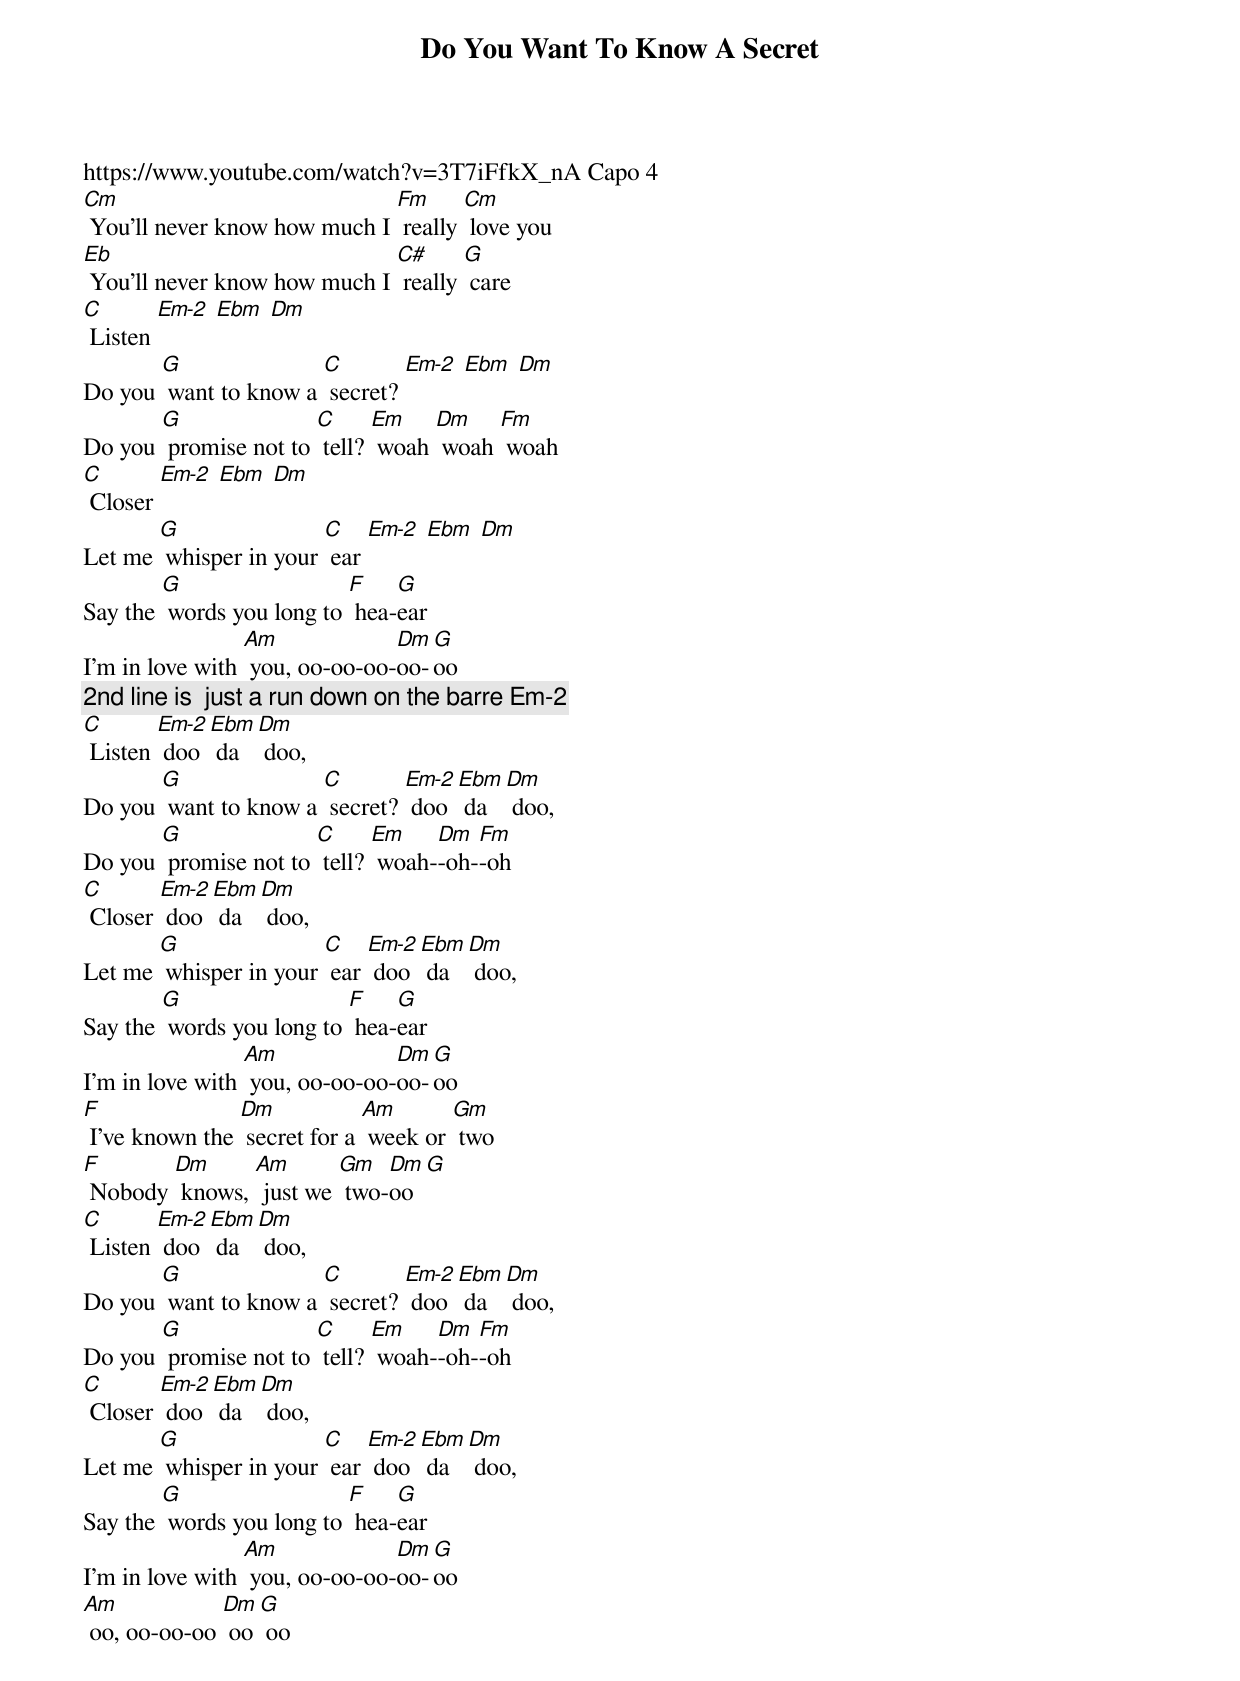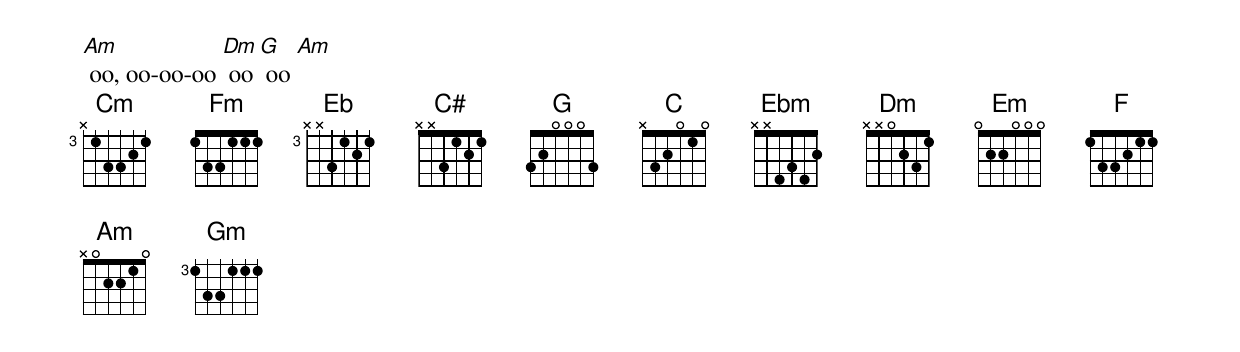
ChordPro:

{t: Do You Want To Know A Secret }
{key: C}
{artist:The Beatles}
https://www.youtube.com/watch?v=3T7iFfkX_nA Capo 4
{c: }
[Cm] You’ll never know how much I [Fm] really [Cm] love you
[Eb] You’ll never know how much I [C#] really [G] care
{c: }
[C] Listen [Em-2] [Ebm] [Dm]
Do you [G] want to know a [C] secret? [Em-2] [Ebm] [Dm]
Do you [G] promise not to [C] tell? [Em] woah [Dm] woah [Fm] woah
[C] Closer [Em-2] [Ebm] [Dm]
Let me [G] whisper in your [C] ear [Em-2] [Ebm] [Dm]
Say the [G] words you long to [F] hea-[G]ear
I’m in love with [Am] you, oo-oo-oo-[Dm]oo-[G]oo
{c: 2nd line is  just a run down on the barre [Em-2]  }
[C] Listen [Em-2] doo [Ebm] da [Dm] doo,
Do you [G] want to know a [C] secret? [Em-2] doo [Ebm] da [Dm] doo,
Do you [G] promise not to [C] tell? [Em] woah-[Dm]-oh-[Fm]-oh
[C] Closer [Em-2] doo [Ebm] da [Dm] doo,
Let me [G] whisper in your [C] ear [Em-2] doo [Ebm] da [Dm] doo,
Say the [G] words you long to [F] hea-[G]ear
I’m in love with [Am] you, oo-oo-oo-[Dm]oo-[G]oo
{c: }
[F] I’ve known the [Dm] secret for a [Am] week or [Gm] two
[F] Nobody [Dm] knows, [Am] just we [Gm] two-[Dm]oo [G]
{c: }
[C] Listen [Em-2] doo [Ebm] da [Dm] doo,
Do you [G] want to know a [C] secret? [Em-2] doo [Ebm] da [Dm] doo,
Do you [G] promise not to [C] tell? [Em] woah-[Dm]-oh-[Fm]-oh
[C] Closer [Em-2] doo [Ebm] da [Dm] doo,
Let me [G] whisper in your [C] ear [Em-2] doo [Ebm] da [Dm] doo,
Say the [G] words you long to [F] hea-[G]ear
I’m in love with [Am] you, oo-oo-oo-[Dm]oo-[G]oo
[Am] oo, oo-oo-oo [Dm] oo [G] oo
[Am] oo, oo-oo-oo [Dm] oo [G] oo [Am]
